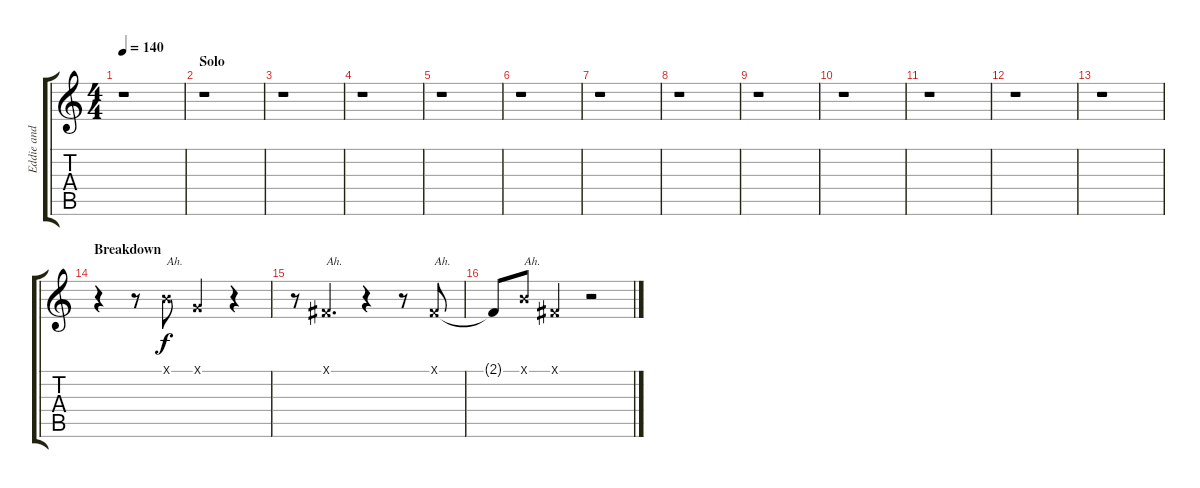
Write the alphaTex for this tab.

\track ("Eddie and Michael (Backing Vocals)" "Eddie and ") {instrument flute}
\staff {score tabs}
\tuning (E4 B3 G3 D3 A2 E2) {hide}
\ts (4 4)
\tempo 140
\clef g2
\ks c
r.1{dy f} |
\section ("" "Solo")
r.1 |
r.1 |
r.1 |
r.1 |
r.1 |
r.1 |
r.1 |
r.1 |
r.1 |
r.1 |
r.1 |
r.1 |
\section ("" "Breakdown")
r.4 r.8 7.1{x}.8{txt "Ah."} 3.1{x}.4 r.4 |
r.8 2.1{x}.4{d txt "Ah."} r.4 r.8 2.1{x}.8{txt "Ah."} |
2.1{t}.8 7.1{x}.8{txt "Ah."} 2.1{x}.4 r.2
